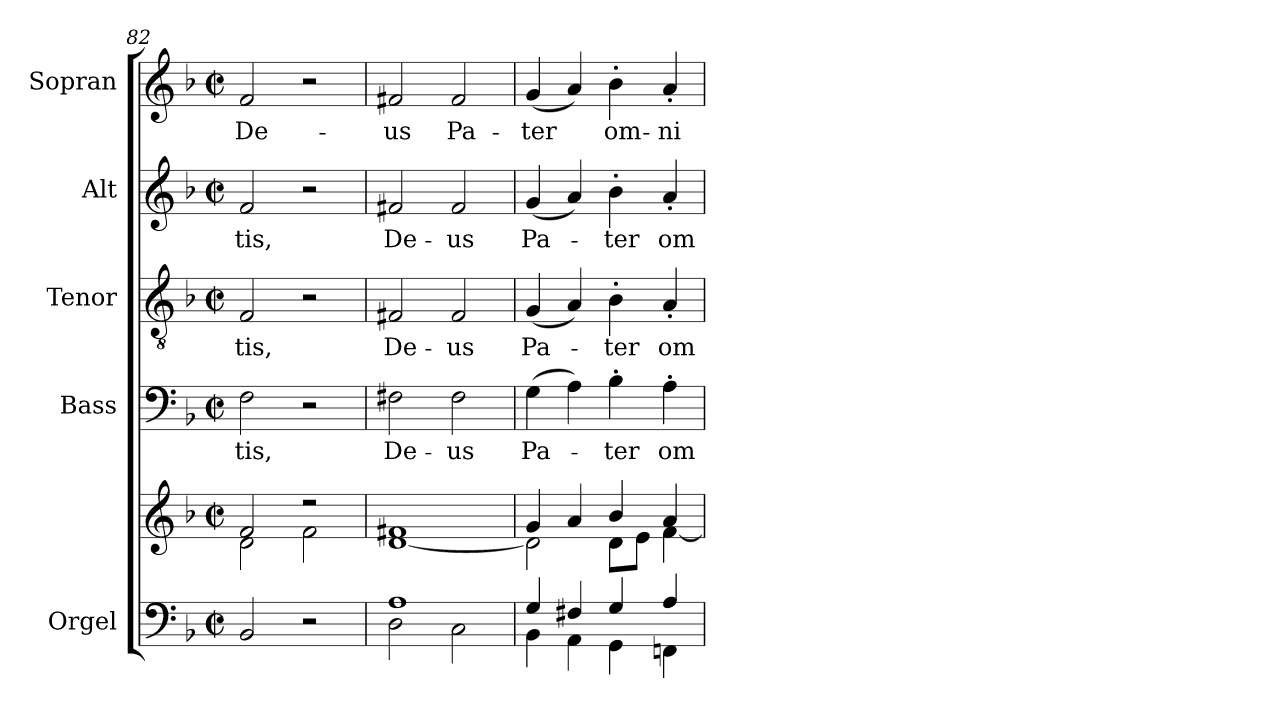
**kern	**kern	**kern	**text	**kern	**text	**kern	**text	**kern	**text
*part5	*part5	*part4	*part4	*part3	*part3	*part2	*part2	*part1	*part1
*staff6	*staff5	*staff4	*staff4	*staff3	*staff3	*staff2	*staff2	*staff1	*staff1
*I"Orgel	*	*I"Bass	*	*I"Tenor	*	*I"Alt	*	*I"Sopran	*
*I'Org.	*	*I'B.	*	*I'T.	*	*I'A.	*	*I'S.	*
*clefF4	*clefG2	*clefF4	*	*clefGv2	*	*clefG2	*	*clefG2	*
*k[b-]	*k[b-]	*k[b-]	*	*k[b-]	*	*k[b-]	*	*k[b-]	*
*F:	*F:	*F:	*	*F:	*	*F:	*	*F:	*
*M2/2	*M2/2	*M2/2	*	*M2/2	*	*M2/2	*	*M2/2	*
*met(c|)	*met(c|)	*met(c|)	*	*met(c|)	*	*met(c|)	*	*met(c|)	*
=82	=82	=82	=82	=82	=82	=82	=82	=82	=82
*	*^	*	*	*	*	*	*	*	*
!	!	!	!	!LO:LY:b	!	!LO:LY:b	!	!LO:LY:b	!	!LO:LY:b
2BB-/	2f/	2d\	2F\	-tis,	2F/	-tis,	2f/	-tis,	2f/	De-
2r	2r	2f\	2r	.	2r	.	2r	.	2r	.
=83	=83	=83	=83	=83	=83	=83	=83	=83	=83	=83
*^	*	*	*	*	*	*	*	*	*	*
!	!	!	!	!	!LO:LY:b	!	!LO:LY:b	!	!LO:LY:b	!	!LO:LY:b
1A	2D\	1f#X	[<1d	2F#X\	De-	2F#X/	De-	2f#X/	De-	2f#X/	-us
!	!	!	!	!	!LO:LY:b	!	!LO:LY:b	!	!LO:LY:b	!	!LO:LY:b
.	2C\	.	.	2F#\	-us	2F#/	-us	2f#/	-us	2f#/	Pa-
=84	=84	=84	=84	=84	=84	=84	=84	=84	=84	=84	=84
!	!	!	!	!	!LO:LY:b	!	!LO:LY:b	!	!LO:LY:b	!	!LO:LY:b
4G/	4BB-\	4g/	2d\]	(>4G\	Pa-	(<4G/	Pa-	(<4g/	Pa-	(<4g/	-ter
4F#X/	4AA\	4a/	.	4A\)	.	4A/)	.	4a/)	.	4a/)	.
!	!	!	!	!	!LO:LY:b	!	!LO:LY:b	!	!LO:LY:b	!	!LO:LY:b
4G/	4GG\	4b-/	8d\L	4B-'>\	-ter	4B-'>\	-ter	4b-'>\	-ter	4b-'>\	om-
.	.	.	8e\J	.	.	.	.	.	.	.	.
!	!	!	!	!	!LO:LY:b	!	!LO:LY:b	!	!LO:LY:b	!	!LO:LY:b
4A/	4FFn\	4a/	[<4f\	4A'>\	om-	4A'</	om-	4a'</	om-	4a'</	-ni-
*v	*v	*	*	*	*	*	*	*	*	*	*
*	*v	*v	*	*	*	*	*	*	*	*
=	=	=	=	=	=	=	=	=	=
*-	*-	*-	*-	*-	*-	*-	*-	*-	*-
